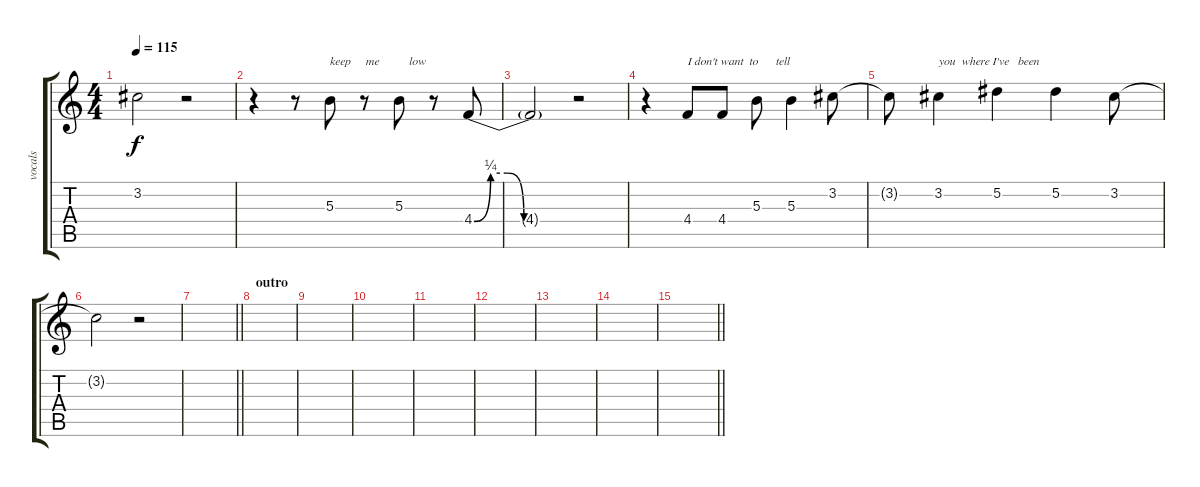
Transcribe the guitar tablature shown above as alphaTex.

\track ("vocals" "vocals") {instrument overdrivenguitar}
\staff {score tabs}
\tuning (Eb4 Bb3 Gb3 Db3 Ab2 Eb2) {hide}
\ts (4 4)
\tempo 115
\clef g2
\ks c
3.2{t}.2{dy f} r.2 |
r.4 r.8 5.3.8{txt "keep     me          low"} r.8 5.3.8 r.8 4.4{be (custom 0 0 10 1 20 1 30 0 60 0)}.8 |
4.4{t}.2 r.2 |
r.4 4.4.8{txt "I don't want  to      tell"} 4.4.8 5.3.8 5.3.4 3.2.8 |
3.2{t}.8 3.2.4{txt "you  where I've   been"} 5.2.4 5.2.4 3.2.8 |
3.2{t}.2 r.2 |
\barLineRight lightlight
|
\section ("" "outro")
|
|
|
|
|
|
|
\barLineRight lightlight
